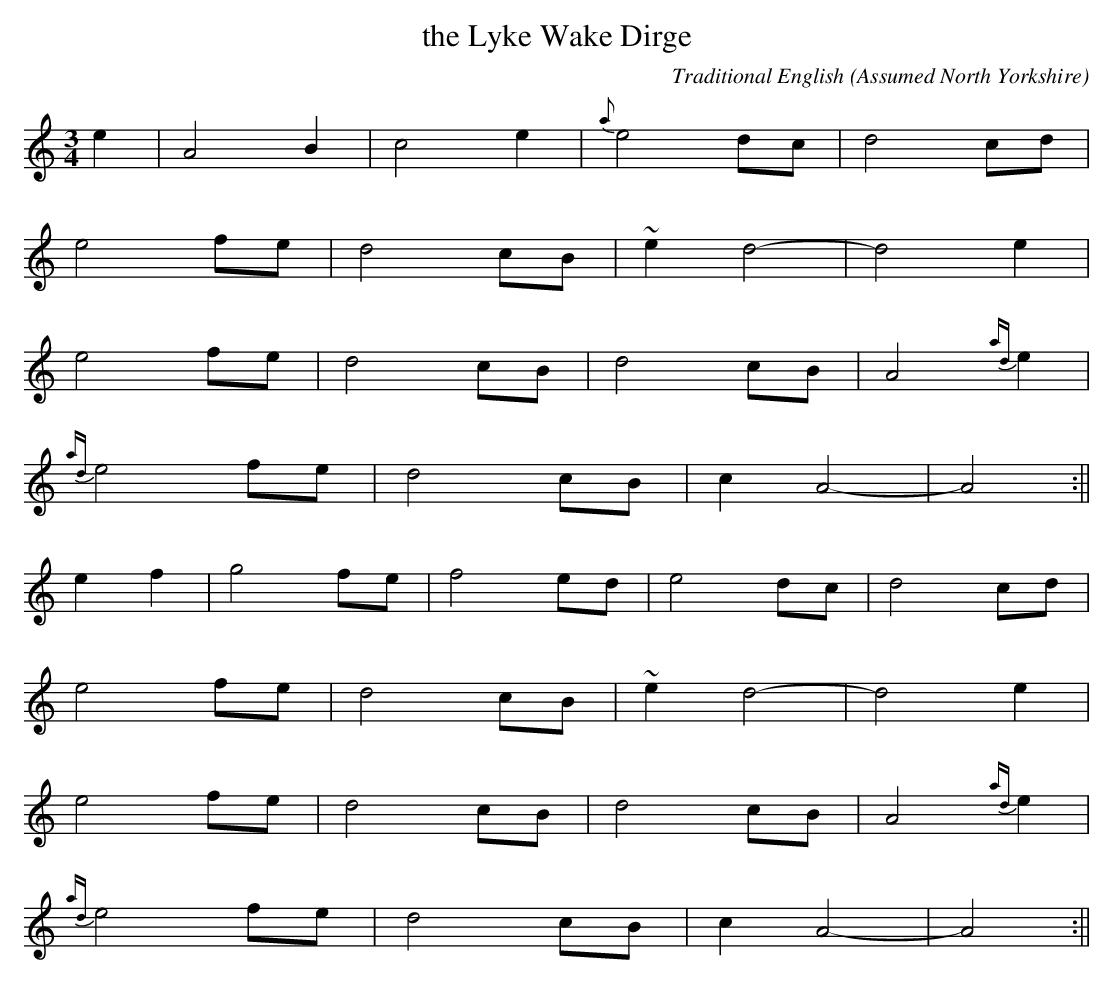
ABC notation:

X:1
T: the Lyke Wake Dirge
C:Traditional English
O:Assumed North Yorkshire
M:3/4
L:1/4
K:AAeo
e | A2 B | c2 e | {a}e2 d/c/ | d2 c/d/ |
e2 f/e/ | d2 c/B/ | ~e d2 -| d2 e |
e2 f/e/ | d2 c/B/ | d2 c/B/ | A2 {ad}e |
{ad}e2 f/e/ | d2 c/B/ | c A2- | A2 :||
ef | g2 f/e/ | f2 e/d/ | e2 d/c/ | d2 c/d/ |
e2 f/e/ | d2 c/B/ | ~e d2 -| d2 e |
e2 f/e/ | d2 c/B/ | d2 c/B/ | A2 {ad}e |
{ad}e2 f/e/ | d2 c/B/ | c A2- | A2 :||
